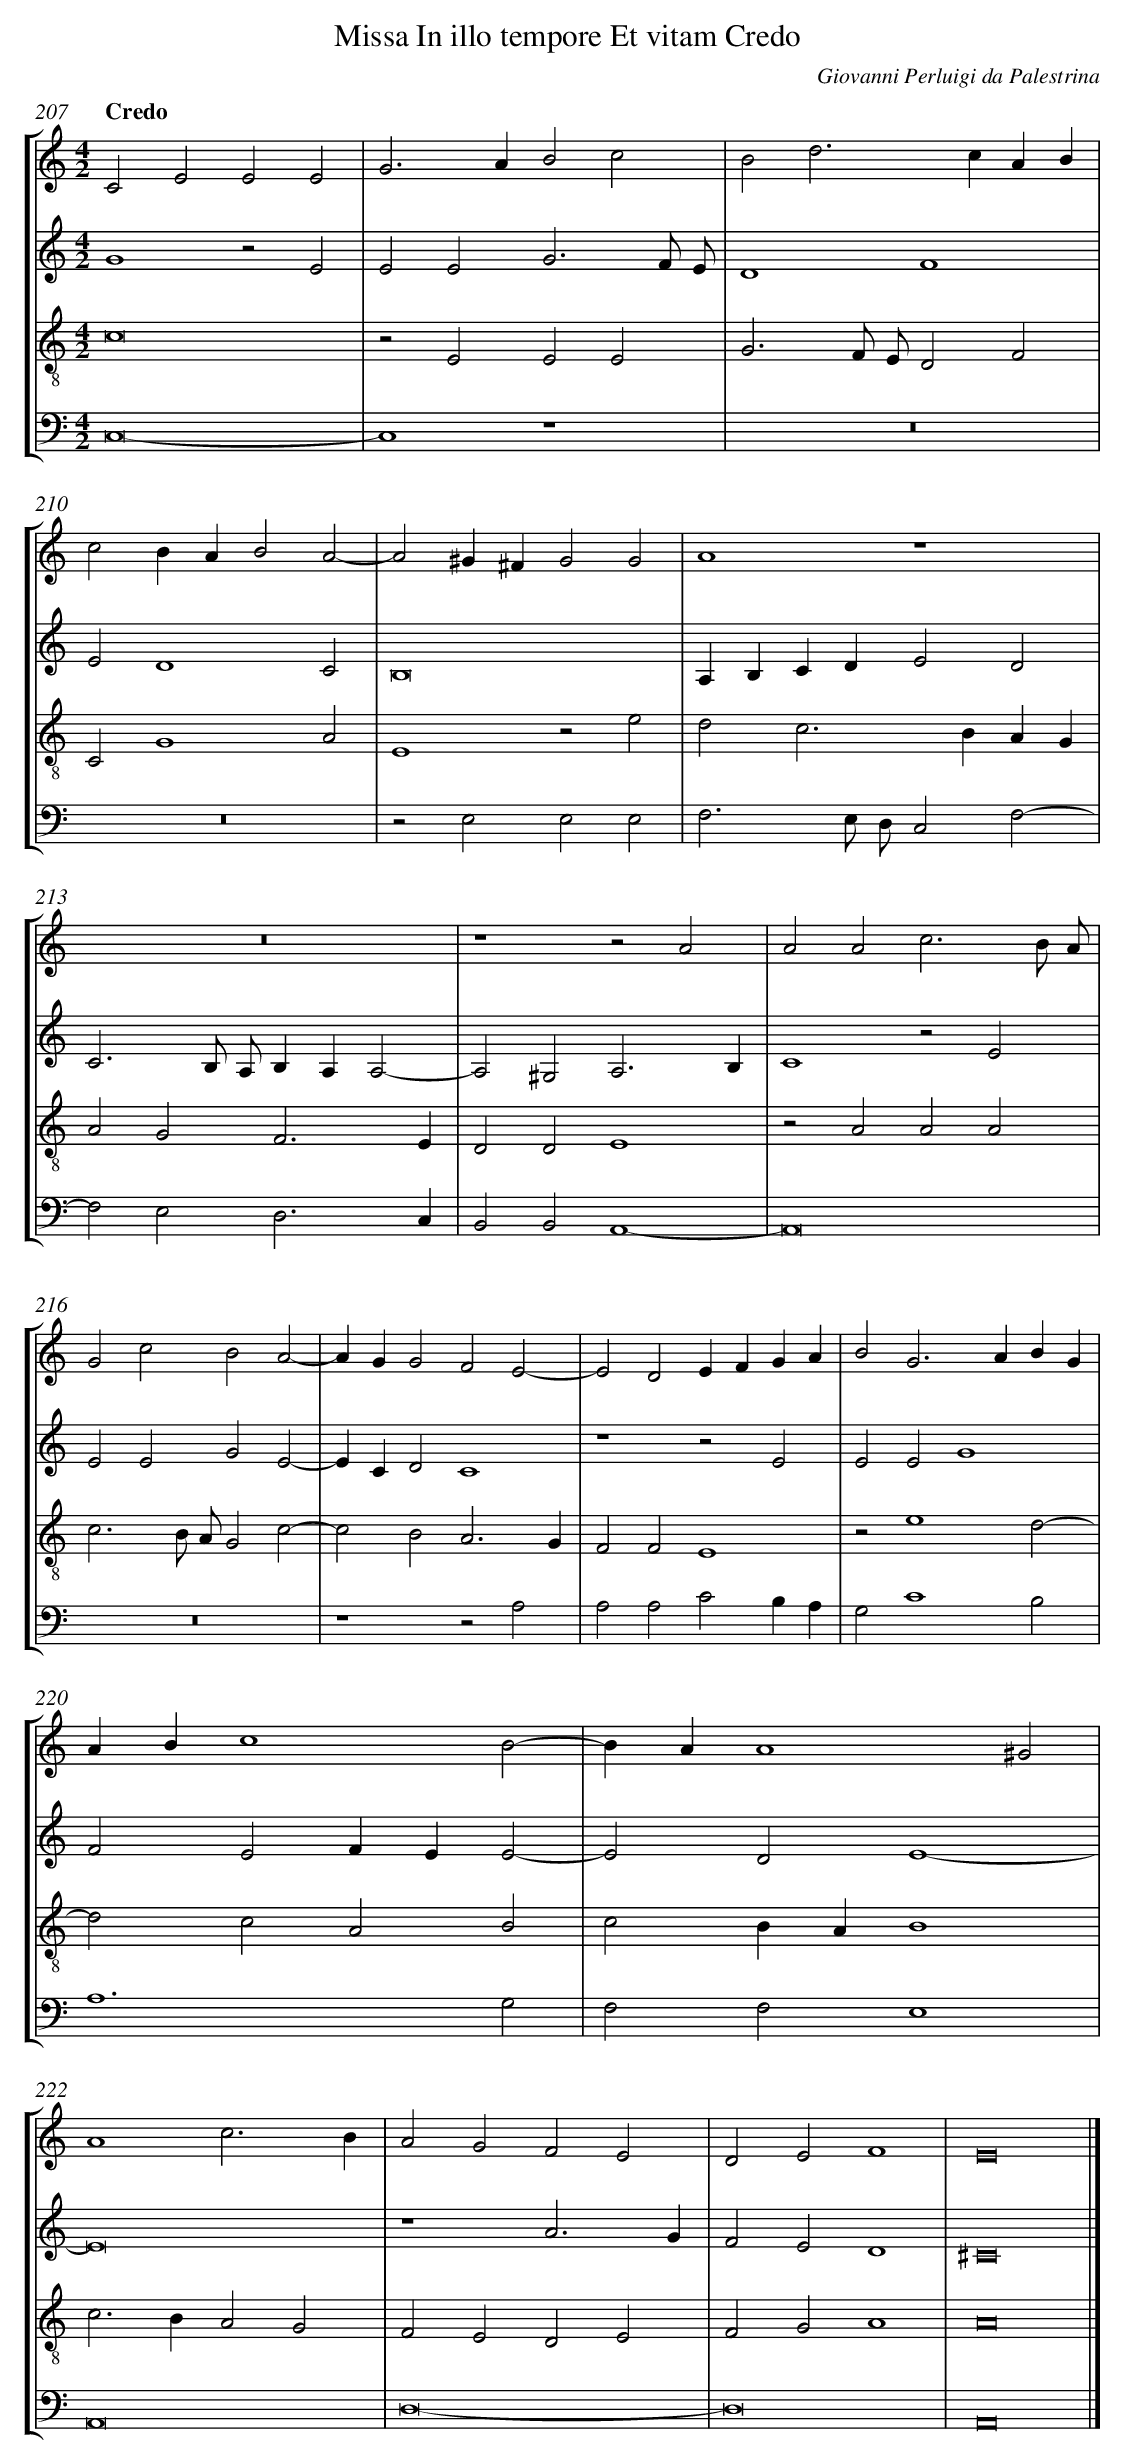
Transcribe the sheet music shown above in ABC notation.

X:1
T: Missa In illo tempore Et vitam Credo
C: Giovanni Perluigi da Palestrina
L: 1/4
M: 4/2
Q: "Credo"
%%staves [1 2 3 4]
V: 1 clef=treble
V: 2 clef=treble
V: 3 clef=treble-8
V: 4 clef=bass
K: C
[V:1] C2E2E2E2 |
[V:2] G4z2E2 |
[V:3] c8 |
[V:4] C,8- |
[V:1] G2>A2B2c2 |
[V:2] E2E2G3F/ E/ |
[V:3] z2E2E2E2 |
[V:4] C,4z4 |
[V:1] B2d2>c2AB |
[V:2] D4F4 |
[V:3] G3F/ E/D2F2 |
[V:4] z8 |
[V:1] c2BAB2A2- |
[V:2] E2D4C2 |
[V:3] C2G4A2 |
[V:4] z8 |
[V:1] A2^G^FG2G2 |
[V:2] B,8 |
[V:3] E4z2e2 |
[V:4] z2E,2E,2E,2 |
[V:1] A4z4 |
[V:2] A,B,CDE2D2 |
[V:3] d2c2>B2AG |
[V:4] F,3E,/ D,/C,2F,2- |
[V:1] z8 |
[V:2] C3B,/ A,/B,A,A,2- |
[V:3] A2G2F3E |
[V:4] F,2E,2D,3C, |
[V:1] z4z2A2 |
[V:2] A,2^G,2A,3B, |
[V:3] D2D2E4 |
[V:4] B,,2B,,2A,,4- |
[V:1] A2A2c3B/ A/ |
[V:2] C4z2E2 |
[V:3] z2A2A2A2 |
[V:4] A,,8 |
[V:1] G2c2B2A2- |
[V:2] E2E2G2E2- |
[V:3] c3B/ A/G2c2- |
[V:4] z8 |
[V:1] AGG2F2E2- |
[V:2] ECD2C4 |
[V:3] c2B2A3G |
[V:4] z4z2A,2 |
[V:1] E2D2EFGA |
[V:2] z4z2E2 |
[V:3] F2F2E4 |
[V:4] A,2A,2C2B,A, |
[V:1] B2G2>A2BG |
[V:2] E2E2G4 |
[V:3] z2e4d2- |
[V:4] G,2C4B,2 |
[V:1] ABc4B2- |
[V:2] F2E2FEE2- |
[V:3] d2c2A2B2 |
[V:4] A,6G,2 |
[V:1] BAA4^G2 |
[V:2] E2D2E4- |
[V:3] c2BAB4 |
[V:4] F,2F,2E,4 |
[V:1] A4c3B |
[V:2] E8 |
[V:3] c2>B2A2G2 |
[V:4] A,,8 |
[V:1] A2G2F2E2 |
[V:2] z4A3G |
[V:3] F2E2D2E2 |
[V:4] D,8- |
[V:1] D2E2F4 |
[V:2] F2E2D4 |
[V:3] F2G2A4 |
[V:4] D,8 |
[V:1] E8 |]
[V:2] ^C8 |]
[V:3] A8 |]
[V:4] A,,8 |]
